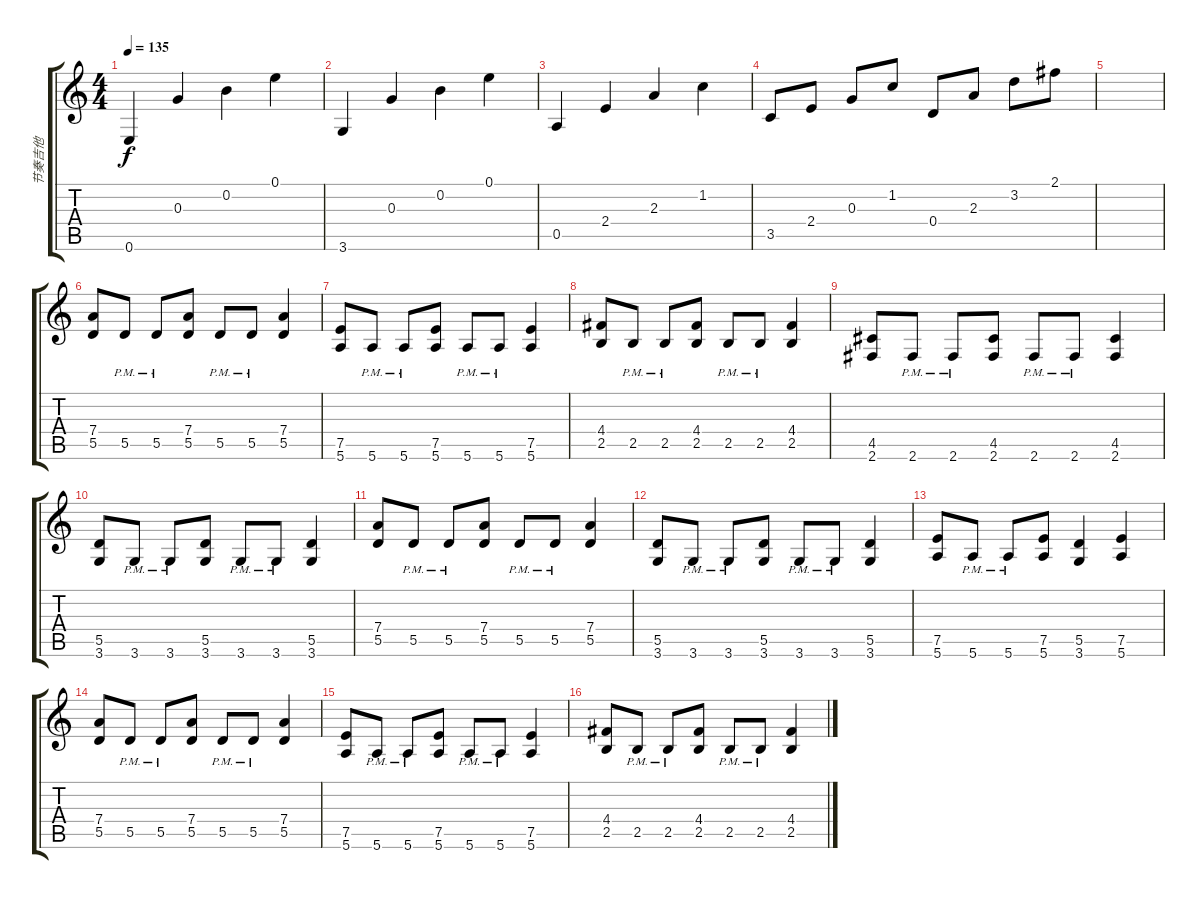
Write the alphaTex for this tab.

\track ("节奏吉他" "节奏吉他") {instrument overdrivenguitar}
\staff {score tabs}
\tuning (E4 B3 G3 D3 A2 E2) {hide}
\ts (4 4)
\tempo 135
\clef g2
\ks c
0.6.4{dy f} 0.3.4 0.2.4 0.1.4 |
3.6.4 0.3.4 0.2.4 0.1.4 |
0.5.4 2.4.4 2.3.4 1.2.4 |
3.5.8 2.4.8 0.3.8 1.2.8 0.4.8 2.3.8 3.2.8 2.1.8 |
|
(7.4 5.5).8 5.5{pm}.8 5.5{pm}.8 (7.4 5.5).8 5.5{pm}.8 5.5{pm}.8 (7.4 5.5).4 |
(7.5 5.6).8 5.6{pm}.8 5.6{pm}.8 (7.5 5.6).8 5.6{pm}.8 5.6{pm}.8 (7.5 5.6).4 |
(4.4 2.5).8 2.5{pm}.8 2.5{pm}.8 (4.4 2.5).8 2.5{pm}.8 2.5{pm}.8 (4.4 2.5).4 |
(4.5 2.6).8 2.6{pm}.8 2.6{pm}.8 (4.5 2.6).8 2.6{pm}.8 2.6{pm}.8 (4.5 2.6).4 |
(5.5 3.6).8 3.6{pm}.8 3.6{pm}.8 (5.5 3.6).8 3.6{pm}.8 3.6{pm}.8 (5.5 3.6).4 |
(7.4 5.5).8 5.5{pm}.8 5.5{pm}.8 (7.4 5.5).8 5.5{pm}.8 5.5{pm}.8 (7.4 5.5).4 |
(5.5 3.6).8 3.6{pm}.8 3.6{pm}.8 (5.5 3.6).8 3.6{pm}.8 3.6{pm}.8 (5.5 3.6).4 |
(7.5 5.6).8 5.6{pm}.8 5.6{pm}.8 (7.5 5.6).8 (5.5 3.6).4 (7.5 5.6).4 |
(7.4 5.5).8 5.5{pm}.8 5.5{pm}.8 (7.4 5.5).8 5.5{pm}.8 5.5{pm}.8 (7.4 5.5).4 |
(7.5 5.6).8 5.6{pm}.8 5.6{pm}.8 (7.5 5.6).8 5.6{pm}.8 5.6{pm}.8 (7.5 5.6).4 |
(4.4 2.5).8 2.5{pm}.8 2.5{pm}.8 (4.4 2.5).8 2.5{pm}.8 2.5{pm}.8 (4.4 2.5).4
